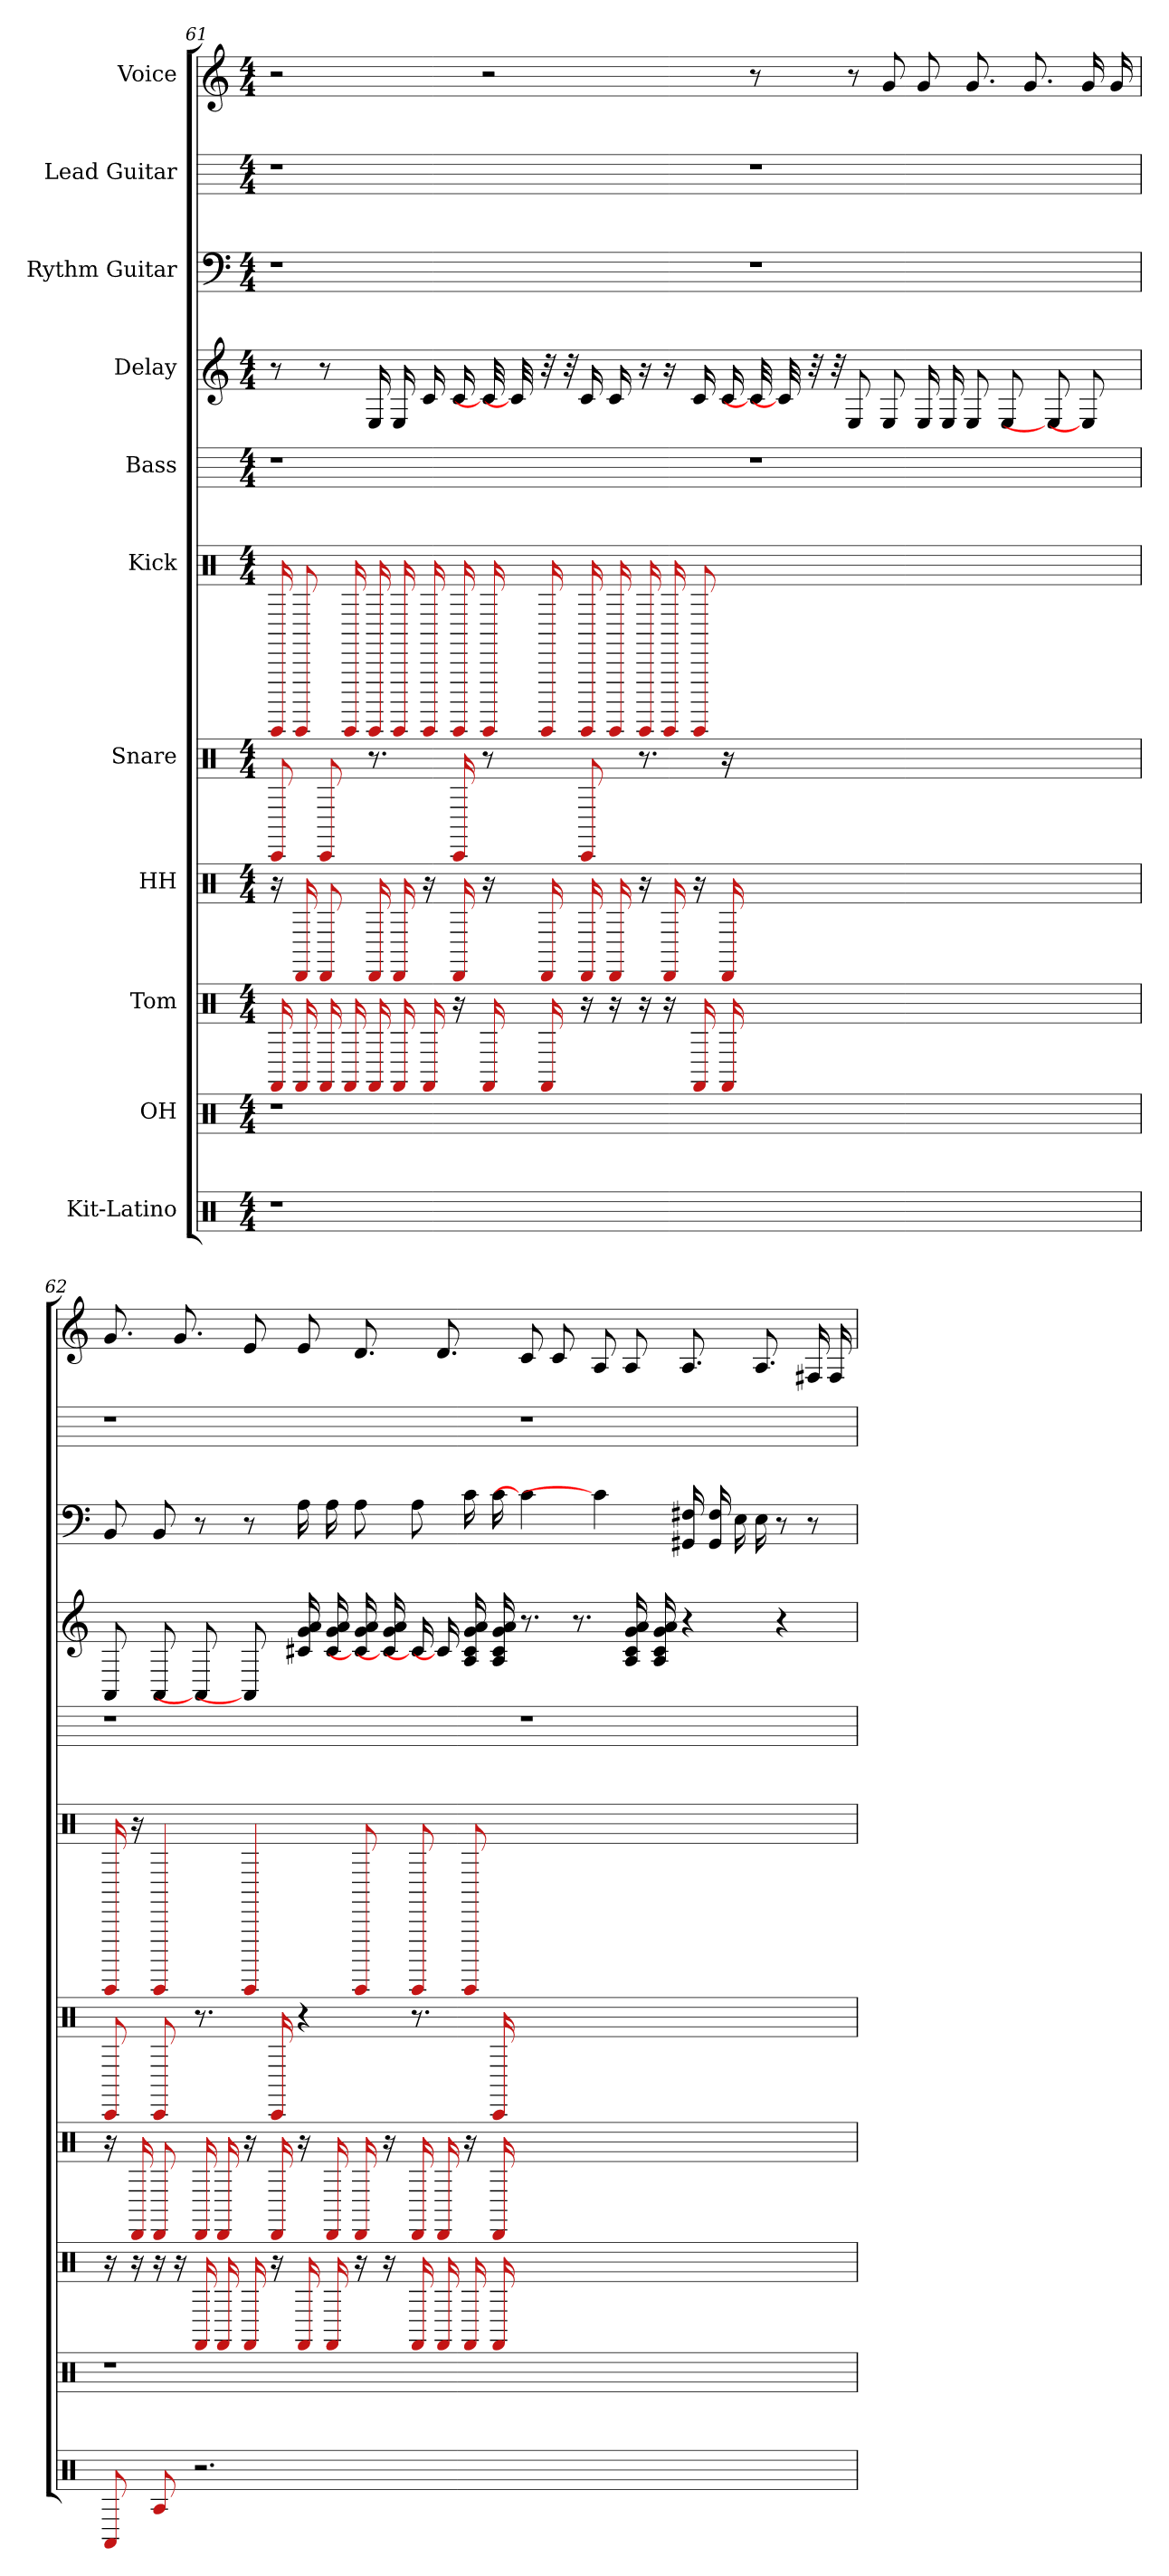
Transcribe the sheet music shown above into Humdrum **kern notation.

**kern	**kern	**kern	**kern	**kern	**kern	**kern	**kern	**kern	**kern	**kern
*part11	*part10	*part9	*part8	*part7	*part6	*part5	*part4	*part3	*part2	*part1
*staff11	*staff10	*staff9	*staff8	*staff7	*staff6	*staff5	*staff4	*staff3	*staff2	*staff1
*I"Kit-Latino	*I"OH	*I"Tom	*I"HH	*I"Snare	*I"Kick	*I"Bass	*I"Delay	*I"Rythm Guitar	*I"Lead Guitar	*I"Voice
*clefX	*clefX	*clefX	*clefX	*clefX	*clefX	*	*	*	*	*
*k[]	*k[]	*k[]	*k[]	*k[]	*k[]	*k[]	*k[]	*k[]	*k[]	*k[]
*M4/4	*M4/4	*M4/4	*M4/4	*M4/4	*M4/4	*M4/4	*M4/4	*M4/4	*M4/4	*M4/4
=61	=61	=61	=61	=61	=61	=61	=61	=61	=61	=61
1r	1r	16FF#	16r	8CC	16CCCC	1r	8r	1r	1r	2r
.	.	16FF#	16DD	.	8CCCC	.	.	.	.	.
.	.	16FF#	8DD	8CC	.	.	8r	.	.	.
.	.	16FF#	.	.	16CCCC	.	.	.	.	.
.	.	16FF#	16DD	8.r	16CCCC	.	16E	.	.	.
.	.	16FF#	16DD	.	16CCCC	.	16E	.	.	.
.	.	16FF#	16r	.	16CCCC#	.	16c	.	.	.
.	.	16r	16DD	16CC	16CCCC	.	16c	.	.	.
.	.	16FF#	16r	8r	16CCCC	.	32c]	.	.	2r
.	.	.	.	.	.	.	32c]	.	.	.
.	.	16FF#	16DD	.	16CCCC	.	32r	.	.	.
.	.	.	.	.	.	.	32r	.	.	.
.	.	16r	16DD	8CC	16CCCC#	.	16c	.	.	.
.	.	16r	16DD	.	16CCCC	.	16c	.	.	.
.	.	16r	16r	8.r	16CCCC#	.	16r	.	.	.
.	.	16r	16DD	.	16CCCC	.	16r	.	.	.
.	.	16FF#	16r	.	8CCCC	.	16c	.	.	.
.	.	16FF#	16DD	16r	.	.	16c	.	.	.
1ryy	1ryy	1ryy	1ryy	1ryy	1ryy	1r	32c]	1r	1r	8r
.	.	.	.	.	.	.	32c]	.	.	.
.	.	.	.	.	.	.	32r	.	.	.
.	.	.	.	.	.	.	32r	.	.	.
.	.	.	.	.	.	.	8E	.	.	8r
.	.	.	.	.	.	.	8E	.	.	8g
.	.	.	.	.	.	.	16E	.	.	8g
.	.	.	.	.	.	.	16E	.	.	.
.	.	.	.	.	.	.	8E	.	.	8.g
.	.	.	.	.	.	.	8E	.	.	.
.	.	.	.	.	.	.	.	.	.	8.g
.	.	.	.	.	.	.	8E]	.	.	.
.	.	.	.	.	.	.	8E]	.	.	16g
.	.	.	.	.	.	.	.	.	.	16g
=62	=62	=62	=62	=62	=62	=62	=62	=62	=62	=62
8AA#	1r	16r	16r	8CC	16CCCC	1r	8AA	8BB	1r	8.g
.	.	16r	16DD	.	16r	.	.	.	.	.
8A	.	16r	8DD	8CC	4CCCC	.	8AA	8BB	.	.
.	.	16r	.	.	.	.	.	.	.	8.g
2.r	.	16FF#	16DD	8.r	.	.	8AA]	8r	.	.
.	.	16FF#	16DD	.	.	.	.	.	.	.
.	.	16FF#	16r	.	4CCCC	.	8AA]	8r	.	8e
.	.	16r	16DD	16CC	.	.	.	.	.	.
.	.	16FF#	16r	4r	.	.	16a 16g 16c#	16A	.	8e
.	.	16FF#	16DD	.	.	.	16a 16g 16c#	16A	.	.
.	.	16r	16DD	.	8CCCC	.	16a 16g 16c#]	8A	.	8.d
.	.	16r	16r	.	.	.	16a 16g 16c#]	.	.	.
.	.	16FF#	16DD	8.r	8CCCC	.	16c#]	8A	.	.
.	.	16FF#	16DD	.	.	.	16c#]	.	.	8.d
.	.	16FF#	16r	.	8CCCC	.	16c# 16a 16g 16A	16c	.	.
.	.	16FF#	16DD	16CC	.	.	16c# 16a 16g 16A	16c	.	.
1ryy	1ryy	1ryy	1ryy	1ryy	1ryy	1r	8.r	4c]	1r	8c
.	.	.	.	.	.	.	.	.	.	8c
.	.	.	.	.	.	.	8.r	.	.	.
.	.	.	.	.	.	.	.	4c]	.	8A
.	.	.	.	.	.	.	16c# 16a 16g 16A	.	.	8A
.	.	.	.	.	.	.	16c# 16a 16g 16A	.	.	.
.	.	.	.	.	.	.	4r	16F# 16GG#	.	8.A
.	.	.	.	.	.	.	.	16F# 16GG#	.	.
.	.	.	.	.	.	.	.	16E	.	.
.	.	.	.	.	.	.	.	16E	.	8.A
.	.	.	.	.	.	.	4r	8r	.	.
.	.	.	.	.	.	.	.	8r	.	16F#
.	.	.	.	.	.	.	.	.	.	16F#
=	=	=	=	=	=	=	=	=	=	=
*-	*-	*-	*-	*-	*-	*-	*-	*-	*-	*-
